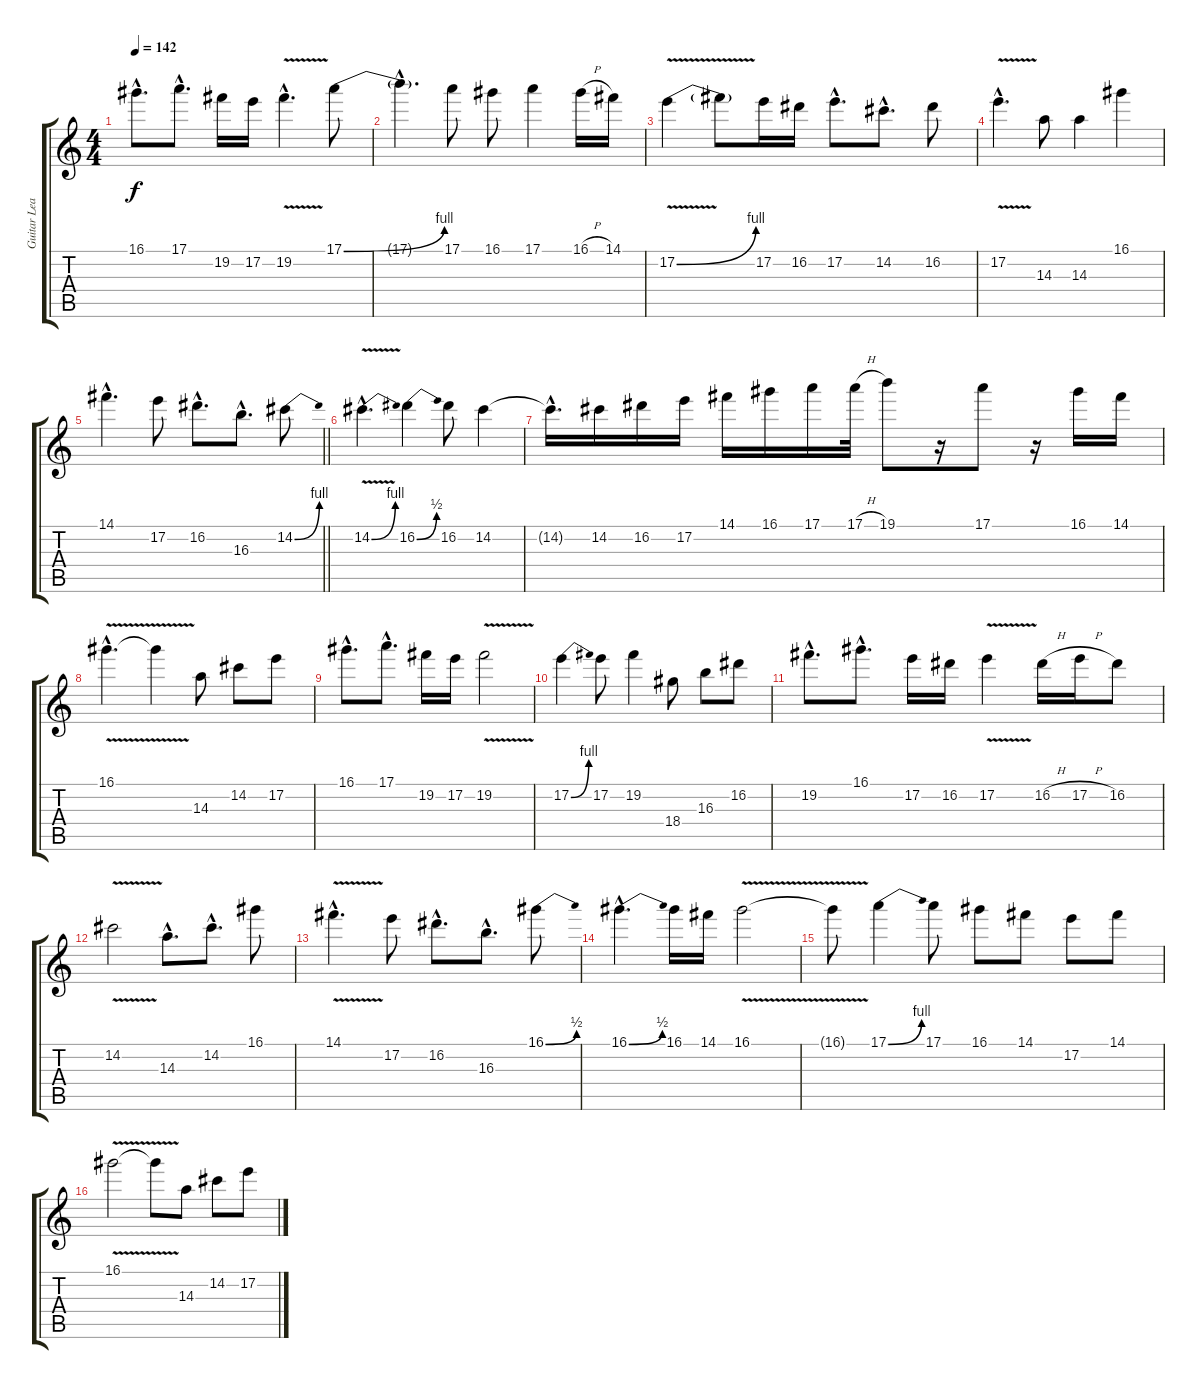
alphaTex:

\track ("Guitar Lead" "Guitar Lea") {instrument overdrivenguitar}
\staff {score tabs}
\tuning (E4 B3 G3 D3 A2 E2) {hide}
\ts (4 4)
\tempo 142
\clef g2
\ks c
16.1{hac}.8{d dy f} 17.1{hac}.8{d} 19.2.16 17.2.16 19.2{v hac}.4{d} 17.1{be (bend 0 0 60 4)}.8 |
17.1{hac t}.4{d} 17.1.8 16.1.8 17.1.4 16.1{h}.16 14.1.16 |
17.2{be (bend 0 0 60 4) v}.4 17.2{t}.8 17.2.16 16.2.16 17.2{hac}.8{d} 14.2{hac}.8{d} 16.2.8 |
17.2{v hac}.4{d} 14.3.8 14.3.4 16.1.4 |
\barLineRight lightlight
14.1{hac}.4{d} 17.2.8 16.2{hac}.8{d} 16.3{hac}.8{d} 14.2{be (bend 0 0 60 4)}.8 |
14.2{be (bend 0 0 60 4) v hac}.4{d} 16.2{be (bend 0 0 60 2)}.4 16.2.8 14.2.4 |
14.2{hac t}.16{d} 14.2.16 16.2.16 17.2.16 14.1.16 16.1.16 17.1.16 17.1{h}.32 19.1.8 r.16 17.1.8 r.16 16.1.16 14.1.16 |
16.1{v hac}.4{d} 16.1{t}.4 14.3.8 14.2.8 17.2.8 |
16.1{hac}.8{d} 17.1{hac}.8{d} 19.2.16 17.2.16 19.2{v}.2 |
17.2{be (bend 0 0 60 4)}.4 17.2.8 19.2.4 18.4.8 16.3.8 16.2.8 |
19.2{hac}.8{d} 16.1{hac}.8{d} 17.2.16 16.2.16 17.2{v}.4 16.2{h}.16 17.2{h}.16 16.2.8 |
14.2{v}.2 14.3{hac}.8{d} 14.2{hac}.8{d} 16.1.8 |
14.1{v hac}.4{d} 17.2.8 16.2{hac}.8{d} 16.3{hac}.8{d} 16.1{be (bend 0 0 60 2)}.8 |
16.1{be (bend 0 0 60 2) hac}.4{d} 16.1.16 14.1.16 16.1{v}.2 |
16.1{t}.8 17.1{be (bend 0 0 60 4)}.4 17.1.8 16.1.8 14.1.8 17.2.8 14.1.8 |
16.1{v}.2 16.1{t}.8 14.3.8 14.2.8 17.2.8
